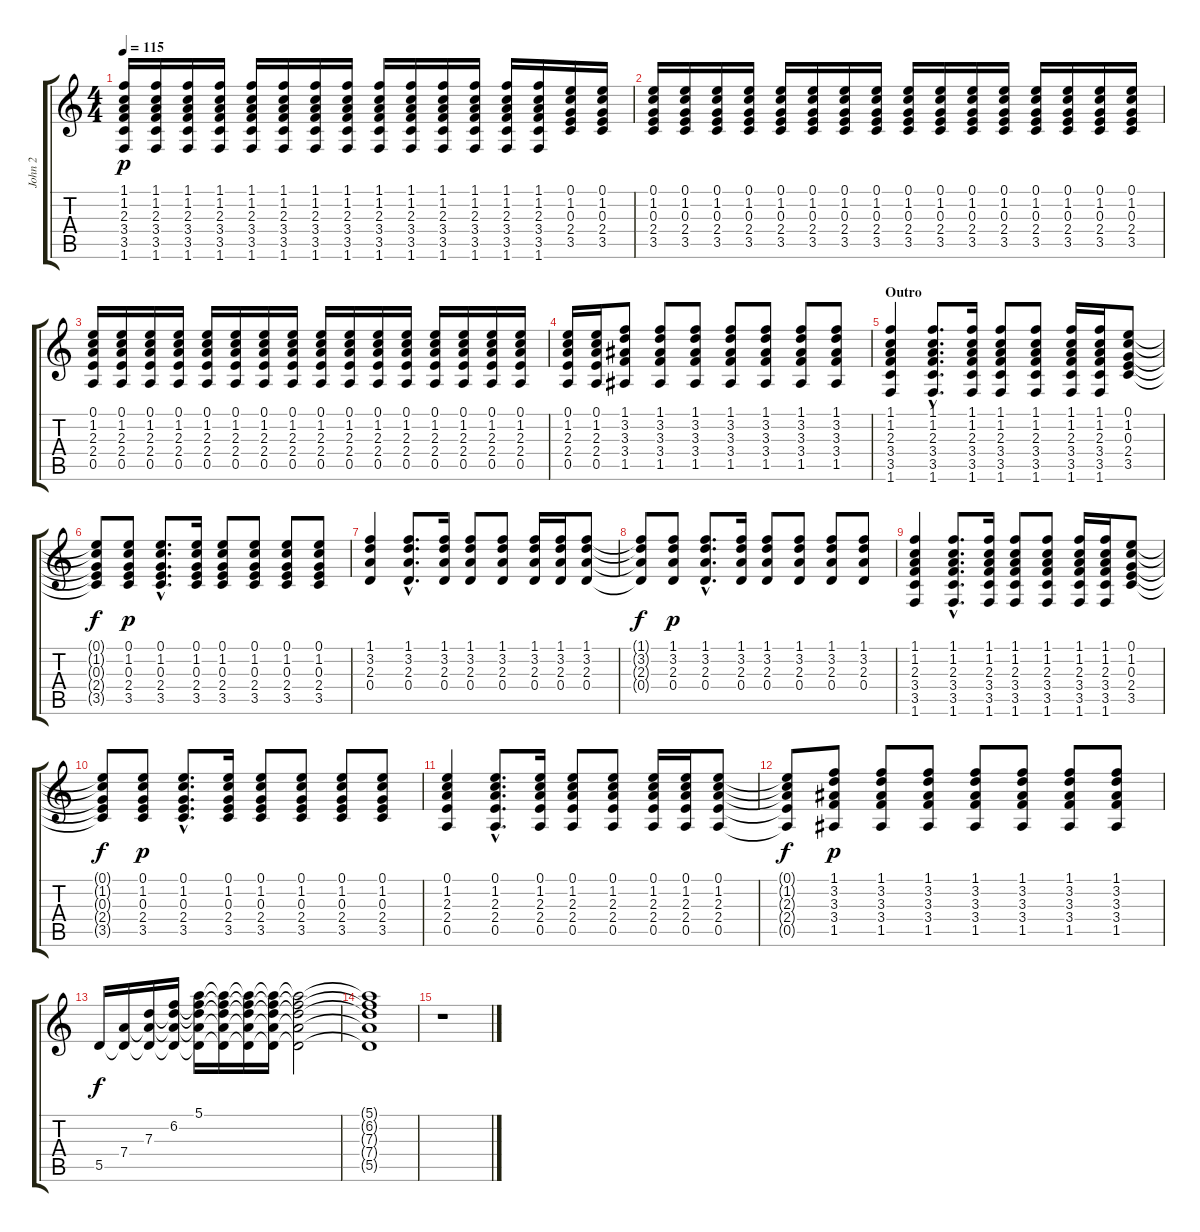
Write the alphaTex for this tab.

\track ("John 2" "John 2") {instrument distortionguitar}
\staff {score tabs}
\tuning (E4 B3 G3 D3 A2 E2) {hide}
\ts (4 4)
\tempo 115
\clef g2
\ks c
(1.1 1.2 2.3 3.4 3.5 1.6).16{dy p} (1.1 1.2 2.3 3.4 3.5 1.6).16 (1.1 1.2 2.3 3.4 3.5 1.6).16 (1.1 1.2 2.3 3.4 3.5 1.6).16 (1.1 1.2 2.3 3.4 3.5 1.6).16 (1.1 1.2 2.3 3.4 3.5 1.6).16 (1.1 1.2 2.3 3.4 3.5 1.6).16 (1.1 1.2 2.3 3.4 3.5 1.6).16 (1.1 1.2 2.3 3.4 3.5 1.6).16 (1.1 1.2 2.3 3.4 3.5 1.6).16 (1.1 1.2 2.3 3.4 3.5 1.6).16 (1.1 1.2 2.3 3.4 3.5 1.6).16 (1.1 1.2 2.3 3.4 3.5 1.6).16 (1.1 1.2 2.3 3.4 3.5 1.6).16 (0.1 1.2 0.3 2.4 3.5).16 (0.1 1.2 0.3 2.4 3.5).16 |
(0.1 1.2 0.3 2.4 3.5).16 (0.1 1.2 0.3 2.4 3.5).16 (0.1 1.2 0.3 2.4 3.5).16 (0.1 1.2 0.3 2.4 3.5).16 (0.1 1.2 0.3 2.4 3.5).16 (0.1 1.2 0.3 2.4 3.5).16 (0.1 1.2 0.3 2.4 3.5).16 (0.1 1.2 0.3 2.4 3.5).16 (0.1 1.2 0.3 2.4 3.5).16 (0.1 1.2 0.3 2.4 3.5).16 (0.1 1.2 0.3 2.4 3.5).16 (0.1 1.2 0.3 2.4 3.5).16 (0.1 1.2 0.3 2.4 3.5).16 (0.1 1.2 0.3 2.4 3.5).16 (0.1 1.2 0.3 2.4 3.5).16 (0.1 1.2 0.3 2.4 3.5).16 |
(0.1 1.2 2.3 2.4 0.5).16 (0.1 1.2 2.3 2.4 0.5).16 (0.1 1.2 2.3 2.4 0.5).16 (0.1 1.2 2.3 2.4 0.5).16 (0.1 1.2 2.3 2.4 0.5).16 (0.1 1.2 2.3 2.4 0.5).16 (0.1 1.2 2.3 2.4 0.5).16 (0.1 1.2 2.3 2.4 0.5).16 (0.1 1.2 2.3 2.4 0.5).16 (0.1 1.2 2.3 2.4 0.5).16 (0.1 1.2 2.3 2.4 0.5).16 (0.1 1.2 2.3 2.4 0.5).16 (0.1 1.2 2.3 2.4 0.5).16 (0.1 1.2 2.3 2.4 0.5).16 (0.1 1.2 2.3 2.4 0.5).16 (0.1 1.2 2.3 2.4 0.5).16 |
(0.1 1.2 2.3 2.4 0.5).16 (0.1 1.2 2.3 2.4 0.5).16 (1.1 3.2 3.3 3.4 1.5).8 (1.1 3.2 3.3 3.4 1.5).8 (1.1 3.2 3.3 3.4 1.5).8 (1.1 3.2 3.3 3.4 1.5).8 (1.1 3.2 3.3 3.4 1.5).8 (1.1 3.2 3.3 3.4 1.5).8 (1.1 3.2 3.3 3.4 1.5).8 |
\section ("" "Outro")
(1.1 1.2 2.3 3.4 3.5 1.6).4 (1.1{hac} 1.2{hac} 2.3{hac} 3.4{hac} 3.5 1.6{hac}).8{d} (1.1 1.2 2.3 3.4 3.5 1.6).16 (1.1 1.2 2.3 3.4 3.5 1.6).8 (1.1 1.2 2.3 3.4 3.5 1.6).8 (1.1 1.2 2.3 3.4 3.5 1.6).16 (1.1 1.2 2.3 3.4 3.5 1.6).16 (0.1 1.2 0.3 2.4 3.5).8 |
(0.1{t} 1.2{t} 0.3{t} 2.4{t} 3.5{t}).8{dy f} (0.1 1.2 0.3 2.4 3.5).8{dy p} (0.1{hac} 1.2{hac} 0.3{hac} 2.4{hac} 3.5{hac}).8{d} (0.1 1.2 0.3 2.4 3.5).16 (0.1 1.2 0.3 2.4 3.5).8 (0.1 1.2 0.3 2.4 3.5).8 (0.1 1.2 0.3 2.4 3.5).8 (0.1 1.2 0.3 2.4 3.5).8 |
(1.1 3.2 2.3 0.4).4 (1.1{hac} 3.2{hac} 2.3{hac} 0.4{hac}).8{d} (1.1 3.2 2.3 0.4).16 (1.1 3.2 2.3 0.4).8 (1.1 3.2 2.3 0.4).8 (1.1 3.2 2.3 0.4).16 (1.1 3.2 2.3 0.4).16 (1.1 3.2 2.3 0.4).8 |
(1.1{t} 3.2{t} 2.3{t} 0.4{t}).8{dy f} (1.1 3.2 2.3 0.4).8{dy p} (1.1{hac} 3.2{hac} 2.3{hac} 0.4{hac}).8{d} (1.1 3.2 2.3 0.4).16 (1.1 3.2 2.3 0.4).8 (1.1 3.2 2.3 0.4).8 (1.1 3.2 2.3 0.4).8 (1.1 3.2 2.3 0.4).8 |
(1.1 1.2 2.3 3.4 3.5 1.6).4 (1.1{hac} 1.2{hac} 2.3{hac} 3.4{hac} 3.5 1.6{hac}).8{d} (1.1 1.2 2.3 3.4 3.5 1.6).16 (1.1 1.2 2.3 3.4 3.5 1.6).8 (1.1 1.2 2.3 3.4 3.5 1.6).8 (1.1 1.2 2.3 3.4 3.5 1.6).16 (1.1 1.2 2.3 3.4 3.5 1.6).16 (0.1 1.2 0.3 2.4 3.5).8 |
(0.1{t} 1.2{t} 0.3{t} 2.4{t} 3.5{t}).8{dy f} (0.1 1.2 0.3 2.4 3.5).8{dy p} (0.1{hac} 1.2{hac} 0.3{hac} 2.4{hac} 3.5{hac}).8{d} (0.1 1.2 0.3 2.4 3.5).16 (0.1 1.2 0.3 2.4 3.5).8 (0.1 1.2 0.3 2.4 3.5).8 (0.1 1.2 0.3 2.4 3.5).8 (0.1 1.2 0.3 2.4 3.5).8 |
(0.1 1.2 2.3 2.4 0.5).4 (0.1{hac} 1.2{hac} 2.3{hac} 2.4{hac} 0.5{hac}).8{d} (0.1 1.2 2.3 2.4 0.5).16 (0.1 1.2 2.3 2.4 0.5).8 (0.1 1.2 2.3 2.4 0.5).8 (0.1 1.2 2.3 2.4 0.5).16 (0.1 1.2 2.3 2.4 0.5).16 (0.1 1.2 2.3 2.4 0.5).8 |
(0.1{t} 1.2{t} 2.3{t} 2.4{t} 0.5{t}).8{dy f} (1.1 3.2 3.3 3.4 1.5).8{dy p} (1.1 3.2 3.3 3.4 1.5).8 (1.1 3.2 3.3 3.4 1.5).8 (1.1 3.2 3.3 3.4 1.5).8 (1.1 3.2 3.3 3.4 1.5).8 (1.1 3.2 3.3 3.4 1.5).8 (1.1 3.2 3.3 3.4 1.5).8 |
5.5.16{dy f} (7.4 5.5{t}).16 (7.3 7.4{t} 5.5{t}).16 (6.2 7.3{t} 7.4{t} 5.5{t}).16 (5.1 6.2{t} 7.3{t} 7.4{t} 5.5{t}).16 (5.1{t} 6.2{t} 7.3{t} 7.4{t} 5.5{t}).16 (5.1{t} 6.2{t} 7.3{t} 7.4{t} 5.5{t}).16 (5.1{t} 6.2{t} 7.3{t} 7.4{t} 5.5{t}).16 (5.1{t} 6.2{t} 7.3{t} 7.4{t} 5.5{t}).2 |
(5.1{t} 6.2{t} 7.3{t} 7.4{t} 5.5{t}).1 |
r.1
